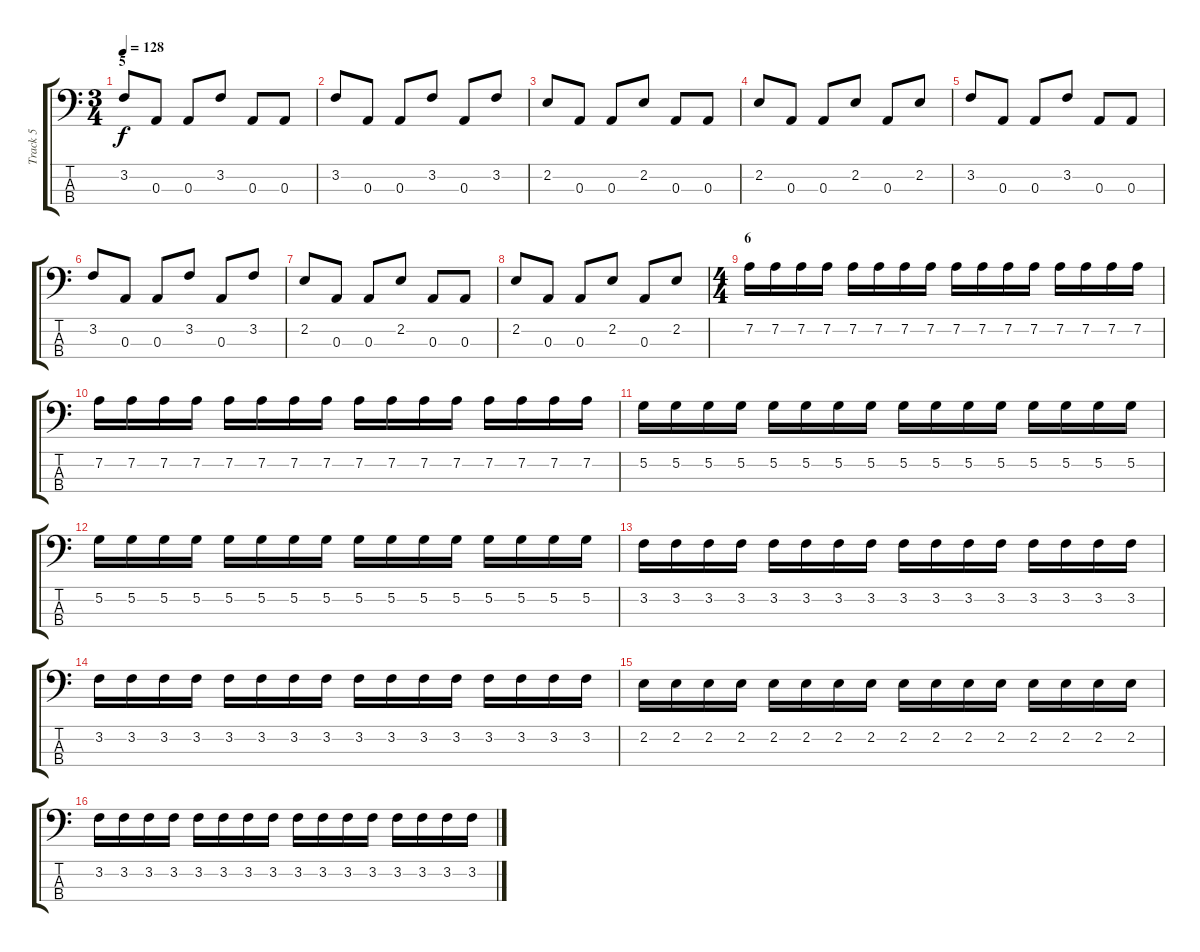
\track ("Track 5" "Track 5") {instrument electricbassfinger}
\staff {score tabs}
\tuning (G2 D2 A1 E1) {hide}
\ts (3 4)
\section ("" "5")
\tempo 128
\clef f4
\ks c
3.2.8{dy f} 0.3.8 0.3.8 3.2.8 0.3.8 0.3.8 |
3.2.8 0.3.8 0.3.8 3.2.8 0.3.8 3.2.8 |
2.2.8 0.3.8 0.3.8 2.2.8 0.3.8 0.3.8 |
2.2.8 0.3.8 0.3.8 2.2.8 0.3.8 2.2.8 |
3.2.8 0.3.8 0.3.8 3.2.8 0.3.8 0.3.8 |
3.2.8 0.3.8 0.3.8 3.2.8 0.3.8 3.2.8 |
2.2.8 0.3.8 0.3.8 2.2.8 0.3.8 0.3.8 |
2.2.8 0.3.8 0.3.8 2.2.8 0.3.8 2.2.8 |
\ts (4 4)
\section ("" "6")
7.2.16 7.2.16 7.2.16 7.2.16 7.2.16 7.2.16 7.2.16 7.2.16 7.2.16 7.2.16 7.2.16 7.2.16 7.2.16 7.2.16 7.2.16 7.2.16 |
7.2.16 7.2.16 7.2.16 7.2.16 7.2.16 7.2.16 7.2.16 7.2.16 7.2.16 7.2.16 7.2.16 7.2.16 7.2.16 7.2.16 7.2.16 7.2.16 |
5.2.16 5.2.16 5.2.16 5.2.16 5.2.16 5.2.16 5.2.16 5.2.16 5.2.16 5.2.16 5.2.16 5.2.16 5.2.16 5.2.16 5.2.16 5.2.16 |
5.2.16 5.2.16 5.2.16 5.2.16 5.2.16 5.2.16 5.2.16 5.2.16 5.2.16 5.2.16 5.2.16 5.2.16 5.2.16 5.2.16 5.2.16 5.2.16 |
3.2.16 3.2.16 3.2.16 3.2.16 3.2.16 3.2.16 3.2.16 3.2.16 3.2.16 3.2.16 3.2.16 3.2.16 3.2.16 3.2.16 3.2.16 3.2.16 |
3.2.16 3.2.16 3.2.16 3.2.16 3.2.16 3.2.16 3.2.16 3.2.16 3.2.16 3.2.16 3.2.16 3.2.16 3.2.16 3.2.16 3.2.16 3.2.16 |
2.2.16 2.2.16 2.2.16 2.2.16 2.2.16 2.2.16 2.2.16 2.2.16 2.2.16 2.2.16 2.2.16 2.2.16 2.2.16 2.2.16 2.2.16 2.2.16 |
3.2.16 3.2.16 3.2.16 3.2.16 3.2.16 3.2.16 3.2.16 3.2.16 3.2.16 3.2.16 3.2.16 3.2.16 3.2.16 3.2.16 3.2.16 3.2.16
